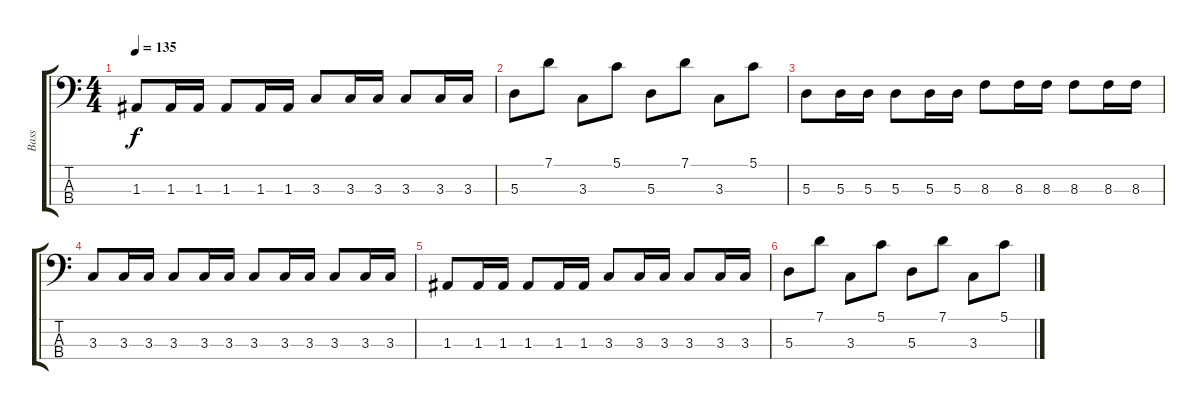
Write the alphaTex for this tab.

\track ("Bass" "Bass") {instrument electricbasspick}
\staff {score tabs}
\tuning (G2 D2 A1 D1) {hide}
\ts (4 4)
\tempo 135
\clef f4
\ks c
1.3.8{dy f} 1.3.16 1.3.16 1.3.8 1.3.16 1.3.16 3.3.8 3.3.16 3.3.16 3.3.8 3.3.16 3.3.16 |
5.3.8 7.1.8 3.3.8 5.1.8 5.3.8 7.1.8 3.3.8 5.1.8 |
5.3.8 5.3.16 5.3.16 5.3.8 5.3.16 5.3.16 8.3.8 8.3.16 8.3.16 8.3.8 8.3.16 8.3.16 |
3.3.8 3.3.16 3.3.16 3.3.8 3.3.16 3.3.16 3.3.8 3.3.16 3.3.16 3.3.8 3.3.16 3.3.16 |
1.3.8 1.3.16 1.3.16 1.3.8 1.3.16 1.3.16 3.3.8 3.3.16 3.3.16 3.3.8 3.3.16 3.3.16 |
5.3.8 7.1.8 3.3.8 5.1.8 5.3.8 7.1.8 3.3.8 5.1.8
